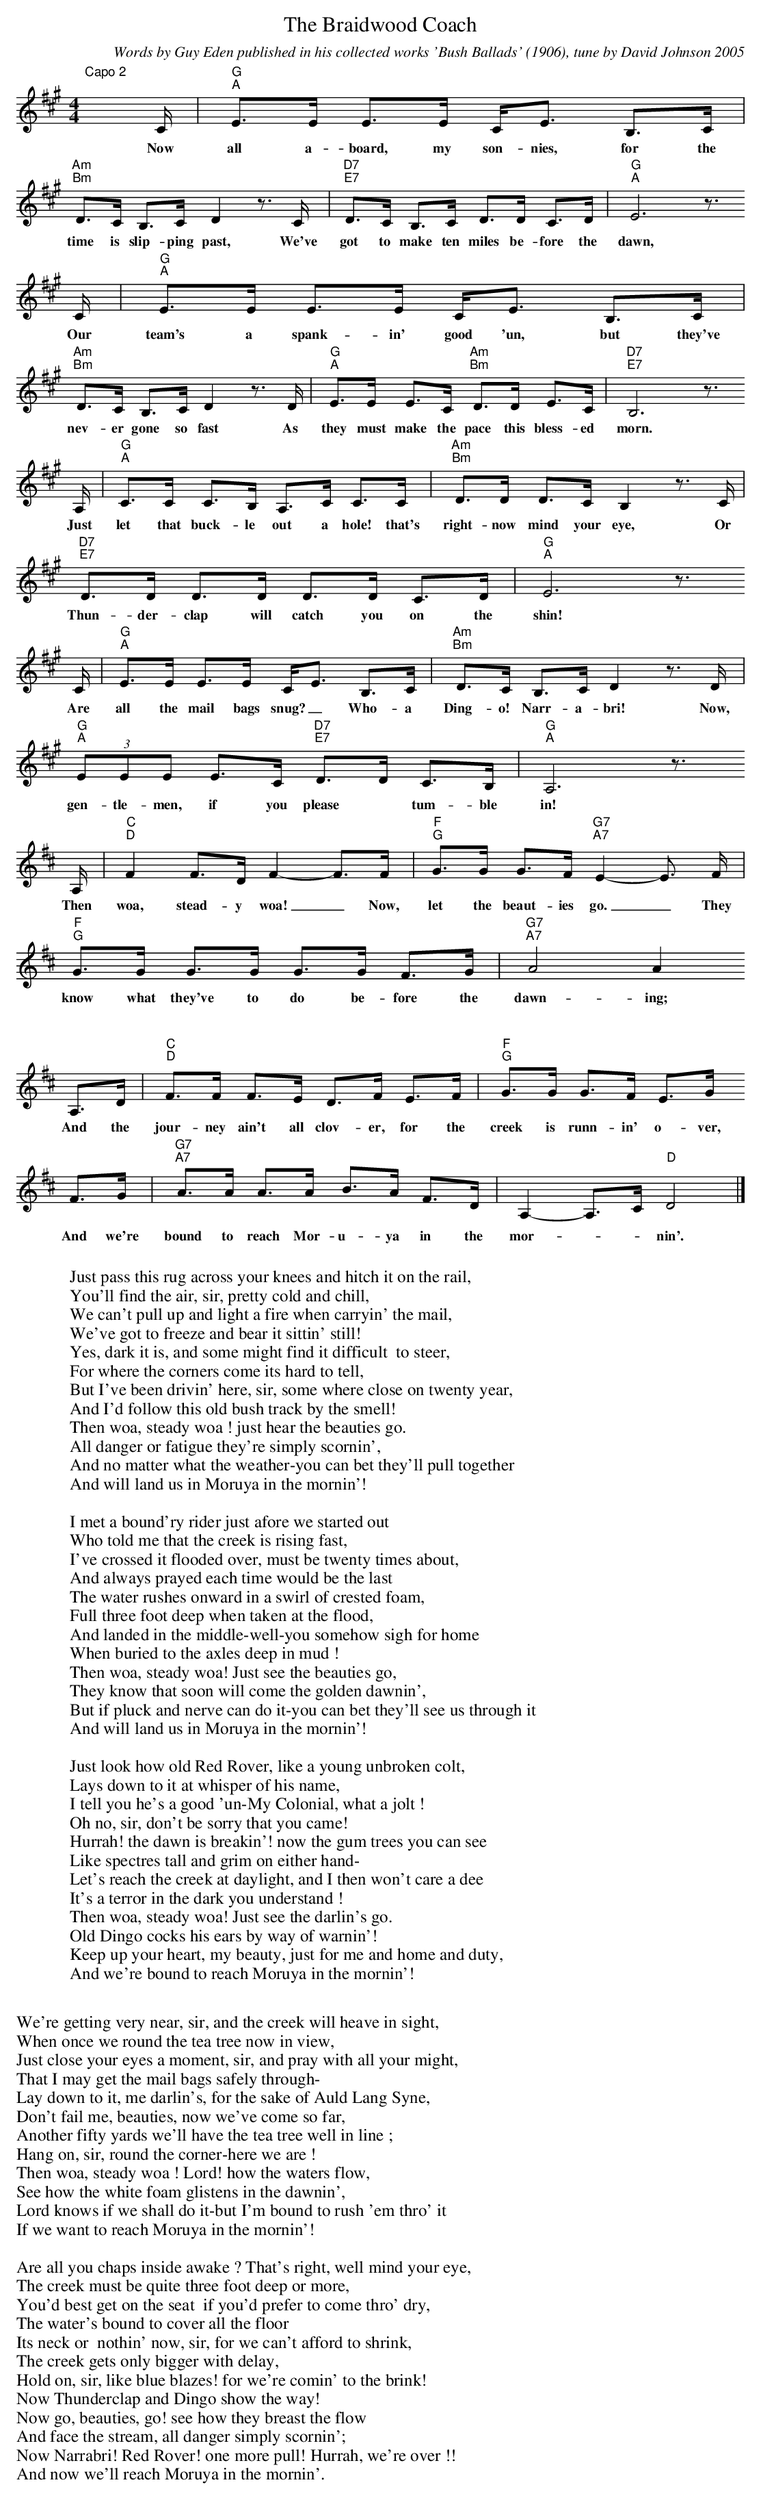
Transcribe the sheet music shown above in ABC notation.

X:1
T:Braidwood Coach, The
C:Words by Guy Eden published in his collected works 'Bush Ballads' (1906), tune by David Johnson 2005
M:4/4
L:1/8
K:Amaj
"Capo 2"""xC/|"G""A"E>E E>E C<E B,>C|"Am""Bm"D>C B,>C D2z>\
w:Now all a-board, my son-nies, for the time is slip-ping past,
C|"D7""E7"D>C B,>C D>D C>D|"G""A"E6z>
w:We've got to make ten miles be-fore the dawn,
C|"G""A"E>E E>E C<E B,>C|"Am""Bm"D>C B,>C D2z>\
w:Our team's a spank-in' good 'un, but they've nev-er gone so fast
D|"G""A"E>E E>C "Am""Bm"D>D E>C|"D7""E7"B,6z>
w:As they must make the pace this bless-ed morn.
A,|"G""A"C>C C>B, A,>C C>C|"Am""Bm"D>D D>C B,2z>\
w:Just let that buck-le out a hole! that's  right- now mind your eye,_
C|"D7""E7"D>D D>D D>D C>D|"G""A"E6z>
w:Or Thun-der-clap will catch you on the shin!
C|"G""A"E>E E>E C<E B,>C|"Am""Bm"D>C B,>C D2 z>\
w:Are all the mail bags snug?_ Who-a Ding-o! Narr-a-bri!
D|"G""A"(3EEE E>C "D7""E7"D>D C>B,|"G""A"A,6z>
w:Now, gen-tle-men, if you please* tum-ble in!
K:Dmaj
A,|"C""D"F2F>D F2-F>F|"F""G"G>G G>F "G7""A7"E2-E>\
w:Then woa, stead-y woa!_ Now, let the beaut-ies go._
F|"F""G"G>G G>G G>G F>G|"G7""A7"A4A2
w:They know what they've to do be-fore the dawn-ing;
A,>D|"C""D"F>F F>E D>F E>F|"F""G"G>G G>F E>G
w:And the jour-ney ain't all clov-er, for the creek is runn-in' o-ver,
F>G|"G7""A7"A>A A>A B>A F>D|A,2-A,>C"D"D4|]
w:And we're bound to reach Mor-u-ya in the mor-__nin'.
W:
W:Just pass this rug across your knees and hitch it on the rail,
W:You'll find the air, sir, pretty cold and chill,
W:We can't pull up and light a fire when carryin' the mail,
W:We've got to freeze and bear it sittin' still!
W:Yes, dark it is, and some might find it difficult  to steer,
W:For where the corners come its hard to tell,
W:But I've been drivin' here, sir, some where close on twenty year,
W:And I'd follow this old bush track by the smell!
W:Then woa, steady woa ! just hear the beauties go.
W:All danger or fatigue they're simply scornin',
W:And no matter what the weather-you can bet they'll pull together
W:And will land us in Moruya in the mornin'!
W:
W:I met a bound'ry rider just afore we started out
W:Who told me that the creek is rising fast,
W:I've crossed it flooded over, must be twenty times about,
W:And always prayed each time would be the last
W:The water rushes onward in a swirl of crested foam,
W:Full three foot deep when taken at the flood,
W:And landed in the middle-well-you somehow sigh for home
W:When buried to the axles deep in mud !
W:Then woa, steady woa! Just see the beauties go,
W:They know that soon will come the golden dawnin',
W:But if pluck and nerve can do it-you can bet they'll see us through it
W:And will land us in Moruya in the mornin'!
W:
W:Just look how old Red Rover, like a young unbroken colt,
W:Lays down to it at whisper of his name,
W:I tell you he's a good 'un-My Colonial, what a jolt !
W:Oh no, sir, don't be sorry that you came!
W:Hurrah! the dawn is breakin'! now the gum trees you can see
W:Like spectres tall and grim on either hand-
W:Let's reach the creek at daylight, and I then won't care a dee
W:It's a terror in the dark you understand !
W:Then woa, steady woa! Just see the darlin's go.
W:Old Dingo cocks his ears by way of warnin'!
W:Keep up your heart, my beauty, just for me and home and duty,
W:And we're bound to reach Moruya in the mornin'!
W:
W:We're getting very near, sir, and the creek will heave in sight,
W:When once we round the tea tree now in view,
W:Just close your eyes a moment, sir, and pray with all your might,
W:That I may get the mail bags safely through-
W:Lay down to it, me darlin's, for the sake of Auld Lang Syne,
W:Don't fail me, beauties, now we've come so far,
W:Another fifty yards we'll have the tea tree well in line ;
W:Hang on, sir, round the corner-here we are !
W:Then woa, steady woa ! Lord! how the waters flow,
W:See how the white foam glistens in the dawnin',
W:Lord knows if we shall do it-but I'm bound to rush 'em thro' it
W:If we want to reach Moruya in the mornin'!
W:
W:Are all you chaps inside awake ? That's right, well mind your eye,
W:The creek must be quite three foot deep or more,
W:You'd best get on the seat  if you'd prefer to come thro' dry,
W:The water's bound to cover all the floor
W:Its neck or  nothin' now, sir, for we can't afford to shrink,
W:The creek gets only bigger with delay,
W:Hold on, sir, like blue blazes! for we're comin' to the brink!
W:Now Thunderclap and Dingo show the way!
W:Now go, beauties, go! see how they breast the flow
W:And face the stream, all danger simply scornin';
W:Now Narrabri! Red Rover! one more pull! Hurrah, we're over !!
W:And now we'll reach Moruya in the mornin'.
